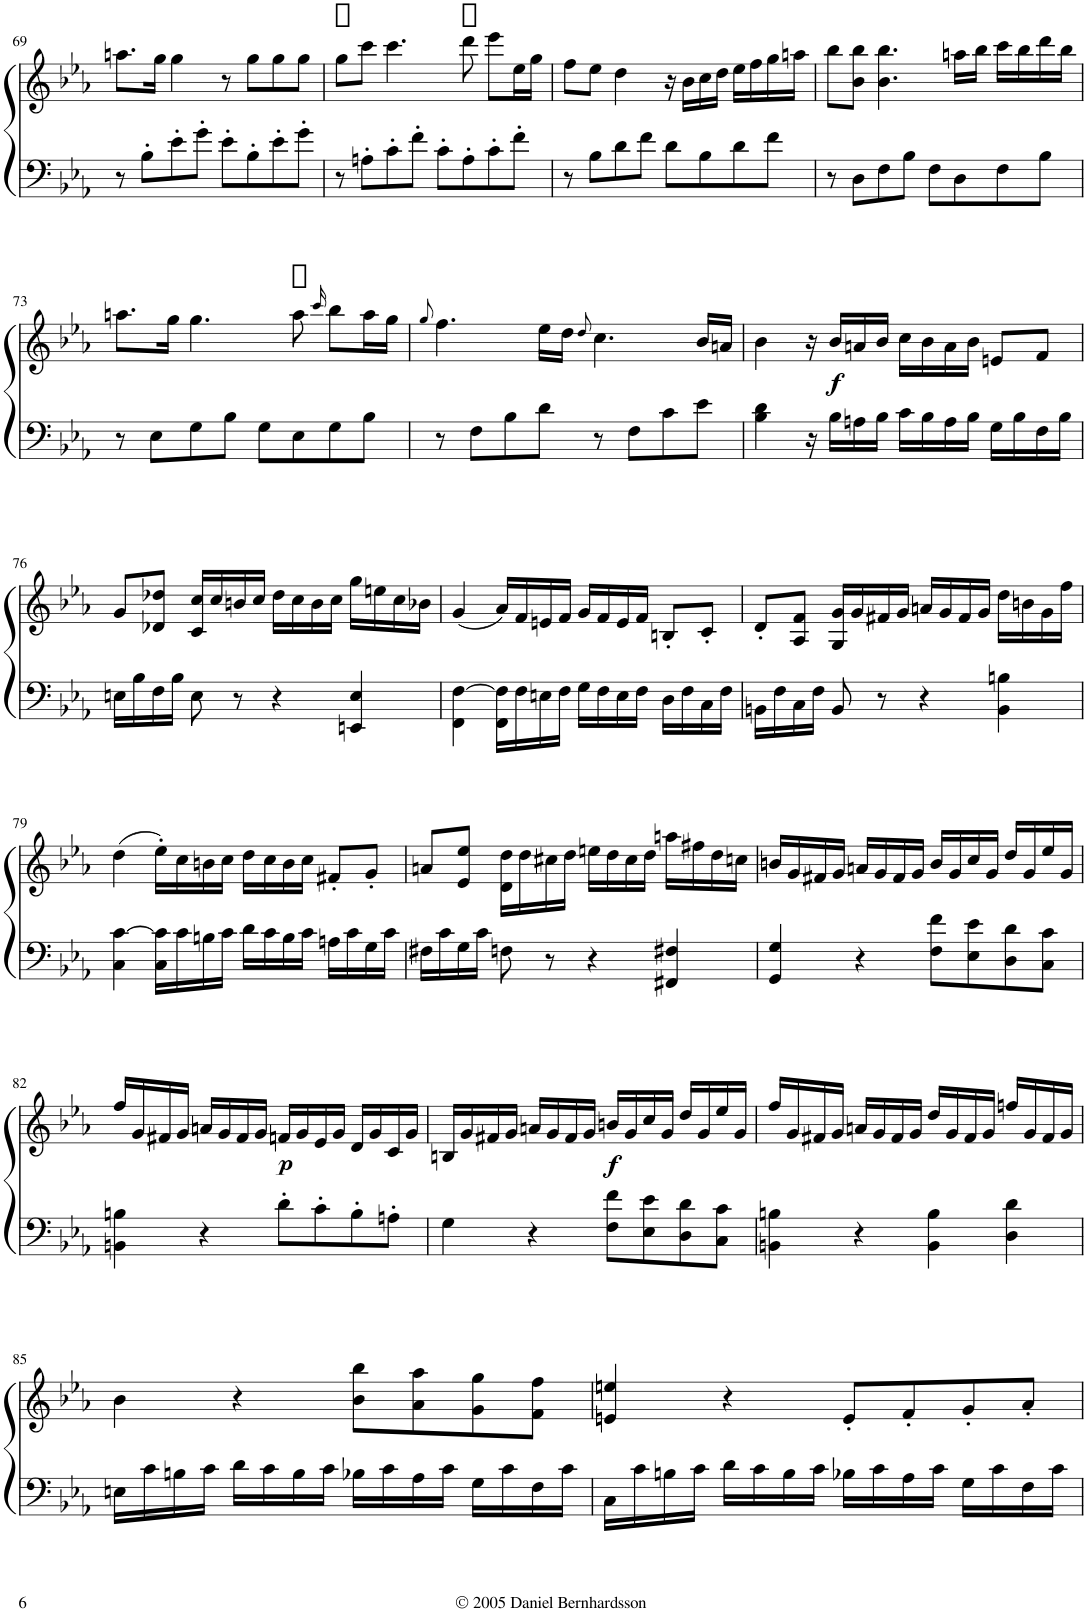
**kern	**kern	**dynam
*part1	*part1	*part1
*staff2	*staff1	*staff1/2
*I"Piano	*	*
*I'Pno.	*	*
!!LO:PB:g=z
*clefF4	*clefG2	*
*k[b-e-a-]	*k[b-e-a-]	*
*E-:	*E-:	*
*M4/4	*M4/4	*
*met(c)	*met(c)	*
=69	=69	=69
8r	8.aan\L	.
8B-'\L	.	.
.	16gg\Jk	.
8e-'\	4gg\	.
8g'\J	.	.
8e-'\L	8r	.
8B-'\	8gg\L	.
8e-'\	8gg\	.
8g'\J	8gg\J	.
=70	=70	=70
8r	8gg\L	.
8An'\L	8ccc\J	.
8c'\	4.ccc\	.
8f'\J	.	.
8c'\L	.	.
8A'\	8ddd\	.
8c'\	8eee-\L	.
8f'\J	16ee-\L	.
.	16gg\JJ	.
=71	=71	=71
8r	8ff\L	.
8B-\L	8ee-\J	.
8d\	4dd\	.
8f\J	.	.
8d\L	16r	.
.	16b-\LL	.
8B-\	16cc\	.
.	16dd\JJ	.
8d\	16ee-\LL	.
.	16ff\	.
8f\J	16gg\	.
.	16aan\JJ	.
=72	=72	=72
8r	8bb-\L	.
8D\L	8b-\ 8bb-\J	.
8F\	4.b-\ 4.bb-\	.
8B-\J	.	.
8F\L	.	.
8D\	16aan\LL	.
.	16bb-\JJ	.
8F\	16ccc\LL	.
.	16bb-\	.
8B-\J	16ddd\	.
.	16bb-\JJ	.
!!LO:LB:g=z
=73	=73	=73
8r	8.aan\L	.
8E-\L	.	.
.	16gg\Jk	.
8G\	4.gg\	.
8B-\J	.	.
8G\L	.	.
8E-\	8aa\	.
.	16qccc/	.
8G\	8bb-\L	.
8B-\J	16aa\L	.
.	16gg\JJ	.
=74	=74	=74
.	8qgg/	.
8r	4.ff\	.
8F\L	.	.
8B-\	.	.
8d\J	16ee-\LL	.
.	16dd\JJ	.
.	8qdd/	.
8r	4.cc\	.
8F\L	.	.
8c\	.	.
8e-\J	16b-/LL	.
.	16an/JJ	.
=75	=75	=75
4B-\ 4d\	4b-\	.
16r	16r	.
!	!	!LO:DY:b
16B-\LL	16b-/LL	f
16An\	16an/	.
16B-\JJ	16b-/JJ	.
16c\LL	16cc\LL	.
16B-\	16b-\	.
16A\	16a\	.
16B-\JJ	16b-\JJ	.
16G\LL	8en/L	.
16B-\	.	.
16F\	8f/J	.
16B-\JJ	.	.
!!LO:LB:g=z
=76	=76	=76
16En\LL	8g/L	.
16B-\	.	.
16F\	8d-X/ 8dd-X/J	.
16B-\JJ	.	.
8E\	16c/ 16cc/LL	.
.	16cc/	.
8r	16bn/	.
.	16cc/JJ	.
4r	16dd-\LL	.
.	16cc\	.
.	16b\	.
.	16cc\JJ	.
4EEn/ 4E/	16gg\LL	.
.	16een\	.
.	16cc\	.
.	16b-X\JJ	.
=77	=77	=77
4FF\ [4F\	(4g/	.
16FF\ 16F\]LL	16a-/LL)	.
16F\	16f/	.
16En\	16en/	.
16F\JJ	16f/JJ	.
16G\LL	16g/LL	.
16F\	16f/	.
16E\	16e/	.
16F\JJ	16f/JJ	.
16D\LL	8Bn'/L	.
16F\	.	.
16C\	8c'/J	.
16F\JJ	.	.
=78	=78	=78
16BBn\LL	8d'/L	.
16F\	.	.
16C\	8A-/ 8f/J	.
16F\JJ	.	.
8BB/	16G/ 16g/LL	.
.	16g/	.
8r	16f#X/	.
.	16g/JJ	.
4r	16an/LL	.
.	16g/	.
.	16f#/	.
.	16g/JJ	.
4BB\ 4Bn\	16dd\LL	.
.	16bn\	.
.	16g\	.
.	16ff\JJ	.
!!LO:LB:g=z
=79	=79	=79
4C\ [4c\	(4dd\	.
16C\ 16c\]LL	16ee-'\LL)	.
16c\	16cc\	.
16Bn\	16bn\	.
16c\JJ	16cc\JJ	.
16d\LL	16dd\LL	.
16c\	16cc\	.
16B\	16b\	.
16c\JJ	16cc\JJ	.
16An\LL	8f#X'/L	.
16c\	.	.
16G\	8g'/J	.
16c\JJ	.	.
=80	=80	=80
16F#X\LL	8an/L	.
16c\	.	.
16G\	8e-/ 8ee-/J	.
16c\JJ	.	.
8Fn\	16d\ 16dd\LL	.
.	16dd\	.
8r	16cc#X\	.
.	16dd\JJ	.
4r	16een\LL	.
.	16dd\	.
.	16cc#\	.
.	16dd\JJ	.
4FF#X/ 4F#X/	16aan\LL	.
.	16ff#X\	.
.	16dd\	.
.	16ccn\JJ	.
=81	=81	=81
4GG/ 4G/	16bn/LL	.
.	16g/	.
.	16f#X/	.
.	16g/JJ	.
4r	16an/LL	.
.	16g/	.
.	16f#/	.
.	16g/JJ	.
8F\ 8f\L	16b/LL	.
.	16g/	.
8E-\ 8e-\	16cc/	.
.	16g/JJ	.
8D\ 8d\	16dd/LL	.
.	16g/	.
8C\ 8c\J	16ee-/	.
.	16g/JJ	.
!!LO:LB:g=z
=82	=82	=82
4BBn\ 4Bn\	16ff/LL	.
.	16g/	.
.	16f#X/	.
.	16g/JJ	.
4r	16an/LL	.
.	16g/	.
.	16f#/	.
.	16g/JJ	.
!	!	!LO:DY:b
8d'\L	16fn/LL	p
.	16g/	.
8c'\	16e-/	.
.	16g/JJ	.
8B'\	16d/LL	.
.	16g/	.
8An'\J	16c/	.
.	16g/JJ	.
=83	=83	=83
4G\	16Bn/LL	.
.	16g/	.
.	16f#X/	.
.	16g/JJ	.
4r	16an/LL	.
.	16g/	.
.	16f#/	.
.	16g/JJ	.
!	!	!LO:DY:b
8F\ 8f\L	16bn/LL	f
.	16g/	.
8E-\ 8e-\	16cc/	.
.	16g/JJ	.
8D\ 8d\	16dd/LL	.
.	16g/	.
8C\ 8c\J	16ee-/	.
.	16g/JJ	.
=84	=84	=84
4BBn\ 4Bn\	16ff/LL	.
.	16g/	.
.	16f#X/	.
.	16g/JJ	.
4r	16an/LL	.
.	16g/	.
.	16f#/	.
.	16g/JJ	.
4BB\ 4B\	16dd/LL	.
.	16g/	.
.	16f#/	.
.	16g/JJ	.
4D\ 4d\	16ffn/LL	.
.	16g/	.
.	16f#/	.
.	16g/JJ	.
!!LO:LB:g=z
=85	=85	=85
16En\LL	4b-\	.
16c\	.	.
16Bn\	.	.
16c\JJ	.	.
16d\LL	4r	.
16c\	.	.
16B\	.	.
16c\JJ	.	.
16B-X\LL	8b-\ 8bb-\L	.
16c\	.	.
16A-\	8a-\ 8aa-\	.
16c\JJ	.	.
16G\LL	8g\ 8gg\	.
16c\	.	.
16F\	8f\ 8ff\J	.
16c\JJ	.	.
=86	=86	=86
16C\LL	4en/ 4een/	.
16c\	.	.
16Bn\	.	.
16c\JJ	.	.
16d\LL	4r	.
16c\	.	.
16B\	.	.
16c\JJ	.	.
16B-X\LL	8e'/L	.
16c\	.	.
16A-\	8f'/	.
16c\JJ	.	.
16G\LL	8g'/	.
16c\	.	.
16F\	8a-'/J	.
16c\JJ	.	.
=	=	=
*-	*-	*-
